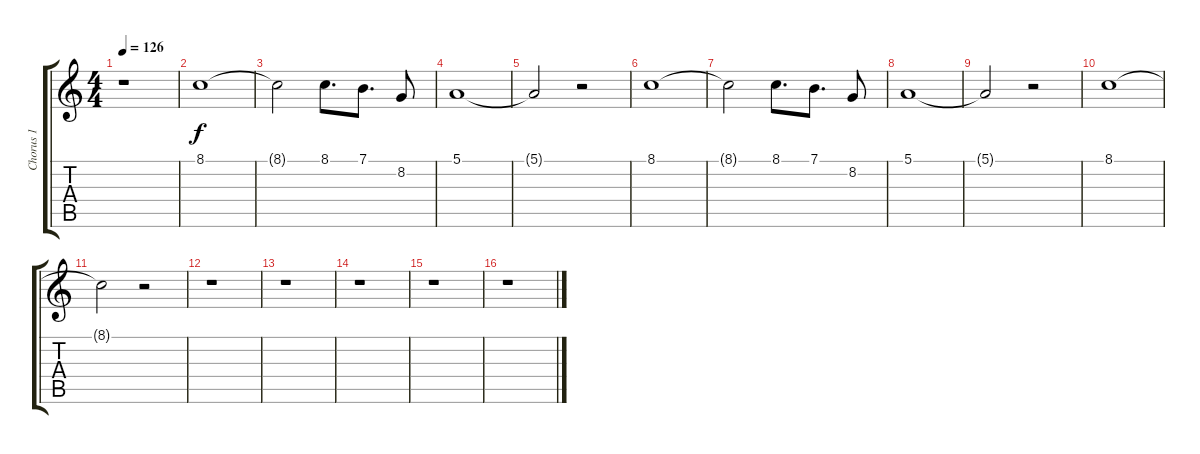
\track ("Chorus 1" "Chorus 1") {instrument lead2sawtooth}
\staff {score tabs}
\tuning (E4 B3 G3 D3 A2 E2) {hide}
\ts (4 4)
\tempo 126
\clef g2
\ks c
r.1{dy f} |
8.1.1 |
8.1{t}.2 8.1.8{d} 7.1.8{d} 8.2.8 |
5.1.1 |
5.1{t}.2 r.2 |
8.1.1 |
8.1{t}.2 8.1.8{d} 7.1.8{d} 8.2.8 |
5.1.1 |
5.1{t}.2 r.2 |
8.1.1 |
8.1{t}.2 r.2 |
r.1 |
r.1 |
r.1 |
r.1 |
r.1
